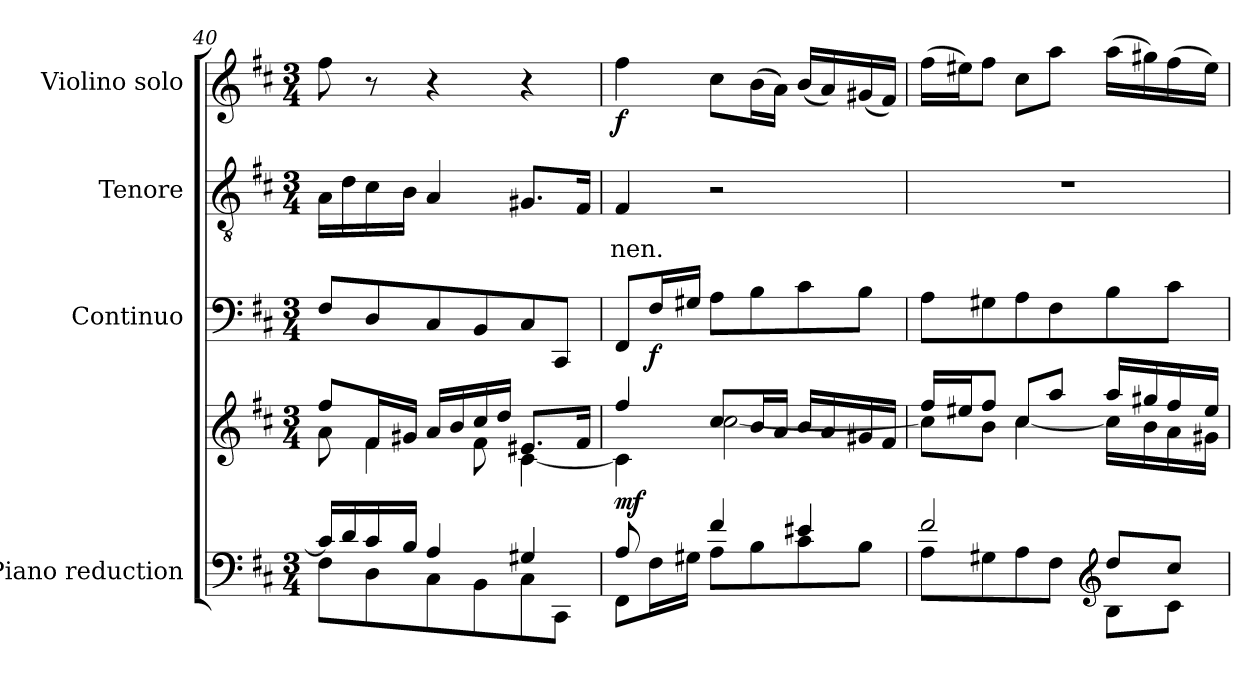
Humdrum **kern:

**kern	**kern	**dynam	**kern	**dynam	**kern	**text	**kern	**dynam
*part4	*part4	*part4	*part3	*part3	*part2	*part2	*part1	*part1
*staff5	*staff4	*staff4/5	*staff3	*staff3	*staff2	*staff2	*staff1	*staff1
*I"Piano reduction	*	*	*I"Continuo	*	*I"Tenore	*	*I"Violino solo	*
*I'Pno	*	*	*	*	*	*	*I'Vln	*
*clefF4	*clefG2	*	*clefF4	*	*clefGv2	*	*clefG2	*
*k[f#c#]	*k[f#c#]	*	*k[f#c#]	*	*k[f#c#]	*	*k[f#c#]	*
*M3/4	*M3/4	*	*M3/4	*	*M3/4	*	*M3/4	*
=40	=40	=40	=40	=40	=40	=40	=40	=40
*^	*^	*	*	*	*	*	*	*
16c#/LL]	8F#\L	8ff#/L	8a\	.	8F#/L	.	16A\LL	.	8ff#\	.
16d/	.	.	.	.	.	.	16d\	.	.	.
16c#/	8D\	16f#/L	4f#\	.	8D/	.	16c#\	.	8r	.
16B/JJ	.	16g#X/JJ	.	.	.	.	16B\JJ	.	.	.
4A/	8C#\	16a/LL	.	.	8C#/	.	4A/	.	4r	.
.	.	16b/	.	.	.	.	.	.	.	.
.	8BB\	16cc#/	8f#\	.	8BB/	.	.	.	.	.
.	.	16dd/JJ	.	.	.	.	.	.	.	.
4G#X/	8C#\	8.e#X/L	[4c#\	.	8C#/	.	8.G#X/L	.	4r	.
.	8CC#\J	.	.	.	8CC#/J	.	.	.	.	.
.	.	16f#/Jk	.	.	.	.	16F#/Jk	.	.	.
=41	=41	=41	=41	=41	=41	=41	=41	=41	=41	=41
*	*	*	*^	*	*	*	*	*	*	*
!	!	!	!	!	!LO:DY:b	!	!	!	!LO:LY:b	!	!LO:DY:b
8A/L	8FF#\L	4ff#/	4c#\]	8ryy	mf	8FF#/L	.	4F#/	-nen.	4ff#\	f
!	!	!	!	!	!	!	!LO:DY:b	!	!	!	!
8ryy	16F#\L	.	.	16a\L	.	16F#/L	f	.	.	.	.
.	16G#X\JJ	.	.	16b\JJ	.	16G#X/JJ	.	.	.	.	.
4f#/	8A\L	8cc#/L	[2cc#\	2ryy	.	8A\L	.	2r	.	8cc#\L	.
.	8B\	16b/L	.	.	.	8B\	.	.	.	(16b\L	.
.	.	16a/JJ	.	.	.	.	.	.	.	16a\JJ)	.
4e#X/	8c#\	16b/LL	.	.	.	8c#\	.	.	.	(16b/LL	.
.	.	16a/	.	.	.	.	.	.	.	16a/)	.
.	8B\J	16g#X/	.	.	.	8B\J	.	.	.	(16g#X/	.
.	.	16f#/JJ	.	.	.	.	.	.	.	16f#/JJ)	.
*	*	*	*v	*v	*	*	*	*	*	*	*
=42	=42	=42	=42	=42	=42	=42	=42	=42	=42	=42
2f#/	8A\L	16ff#/LL	8cc#\L]	.	8A\L	.	2.r	.	(16ff#\LL	.
.	.	16ee#X/J	.	.	.	.	.	.	16ee#X\J)	.
.	8G#X\	8ff#/J	8b\J	.	8G#X\	.	.	.	8ff#\J	.
.	8A\	8cc#/L	[4cc#\	.	8A\	.	.	.	8cc#\L	.
.	8F#\J	8aa/J	.	.	8F#\	.	.	.	8aa\J	.
*clefG2	*	*	*	*	*	*	*	*	*	*
8dd/L	8B\L	16aa/LL	16cc#\LL]	.	8B\	.	.	.	(16aa\LL	.
.	.	16gg#X/	16b\	.	.	.	.	.	16gg#X\)	.
8cc#/J	8c#\J	16ff#/	16a\	.	8c#\J	.	.	.	(16ff#\	.
.	.	16ee#/JJ	16g#X\JJ	.	.	.	.	.	16ee#\JJ)	.
*v	*v	*	*	*	*	*	*	*	*	*
*	*v	*v	*	*	*	*	*	*	*
=	=	=	=	=	=	=	=	=
*-	*-	*-	*-	*-	*-	*-	*-	*-
